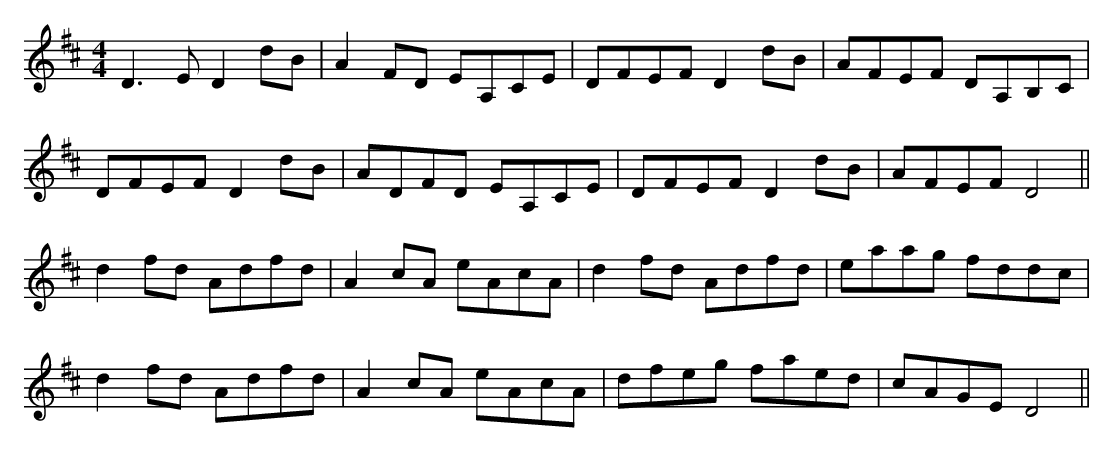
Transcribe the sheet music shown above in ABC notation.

X:1
M:4/4
K:D
D3E D2 dB|A2 FD EA,CE|DFEF D2 dB|AFEF DA,B,C|
DFEF D2 dB|ADFD EA,CE|DFEF D2 dB|AFEF D4||
d2 fd Adfd|A2 cA eAcA|d2 fd Adfd|eaag fddc|
d2 fd Adfd|A2 cA eAcA|dfeg faed|cAGE D4||
